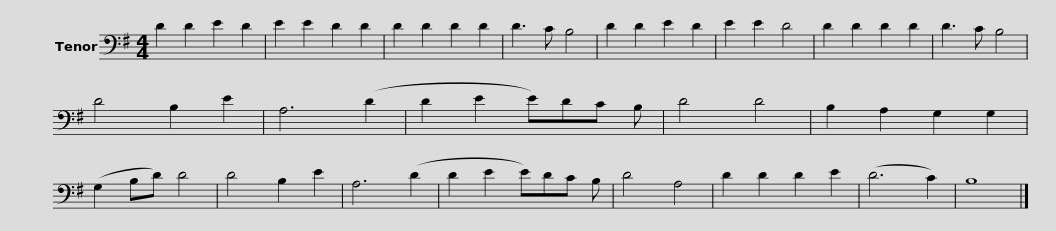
X:1
L:1/8
M:4/4
I:linebreak $
K:G
V:1 bass
V:1
 D2 D2 E2 D2 | E2 E2 D2 D2 | D2 D2 D2 D2 | D3 C B,4 | D2 D2 E2 D2 | %5
 E2 E2 D4 | D2 D2 D2 D2 | D3 C B,4 |$ D4 B,2 E2 | A,6 (D2 | %10
 D2 E2 E)DC B, | D4 D4 | B,2 A,2 G,2 G,2 | (G,2 B,D) D4 | D4 B,2 E2 | %15
 A,6 (D2 | D2 E2 E)DC B, |$ D4 A,4 | D2 D2 D2 E2 | (D6 C2) | %20
 B,8 |] %21
